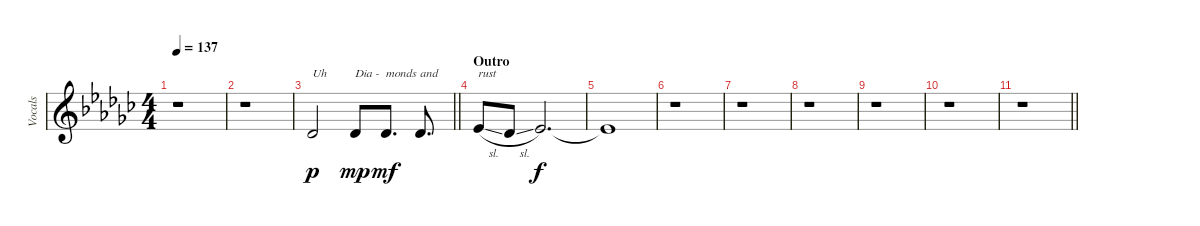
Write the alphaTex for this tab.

\track ("Vocals" "Vocals") {instrument lead6voice}
\staff {score}
\tuning (E4 B3 G3 D3 A2 E2) {hide}
\ts (4 4)
\tempo 137
\clef g2
\ks ebminor
r.1{dy f} |
r.1 |
\barLineRight lightlight
2.2.2{txt "Uh" dy p} 6.3.8{txt "Dia -" dy mp} 6.3.8{d txt "monds" dy mf} 6.3.8{d txt "and"} |
\section ("" "Outro")
4.2{sl}.8{txt "rust" volume 4} 2.2{sl}.8 4.2.2{d dy f} |
4.2{t}.1 |
r.1 |
r.1 |
r.1 |
r.1 |
r.1 |
\barLineRight lightlight
r.1
